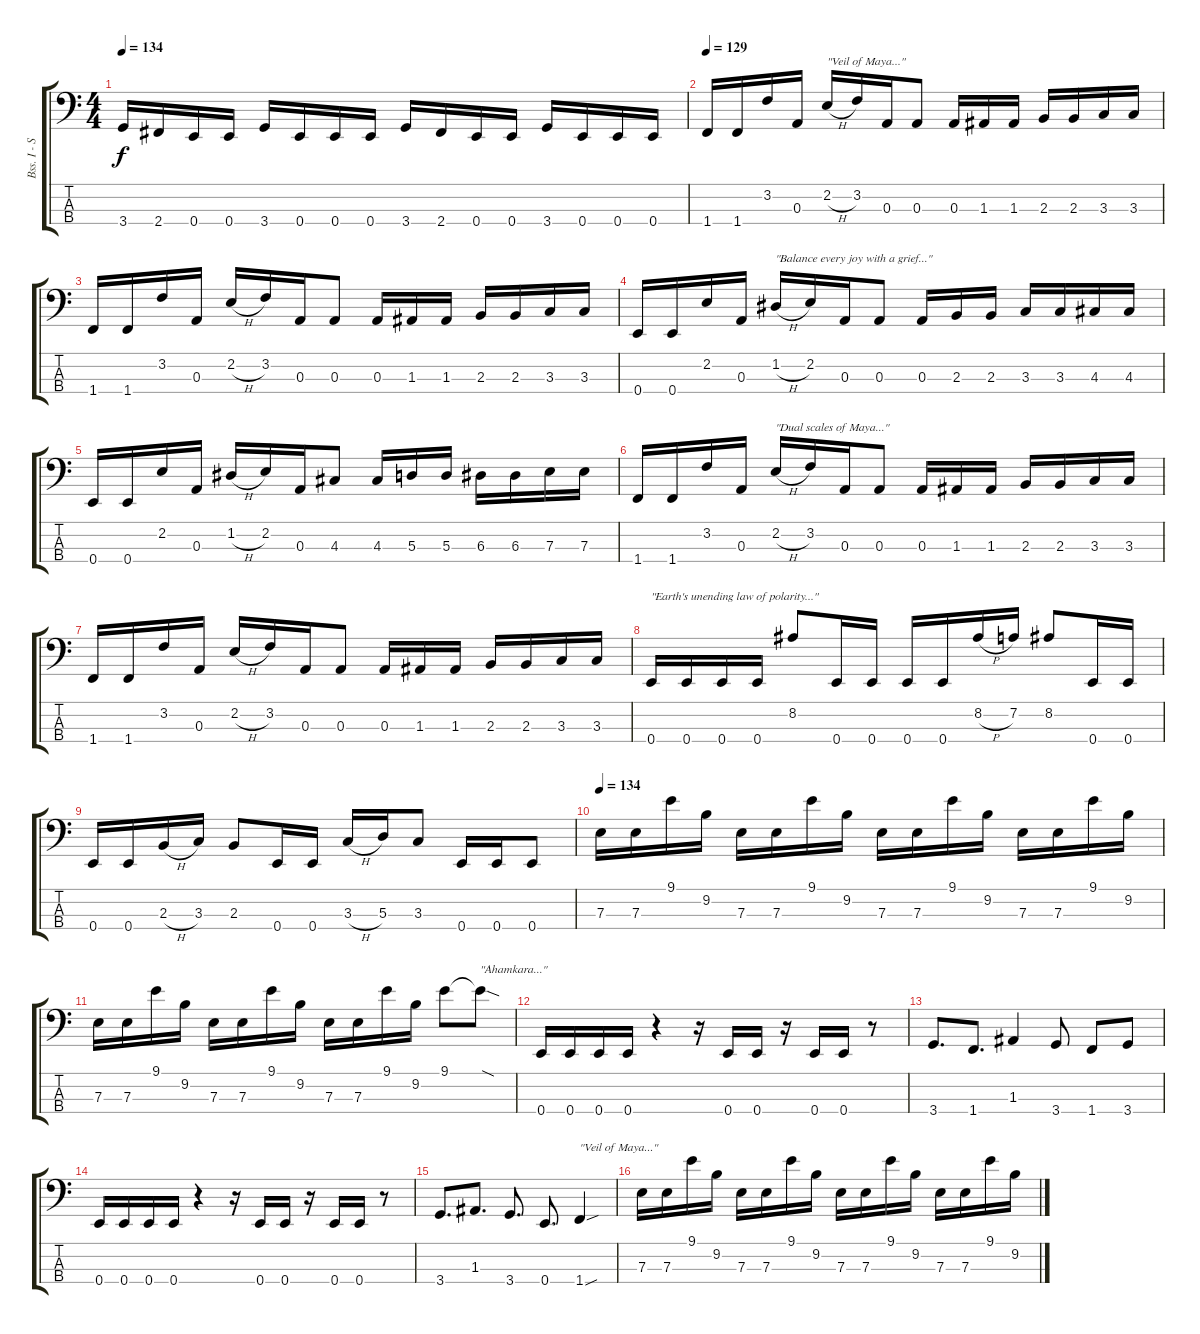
\track ("Bss. I - Shawn Malone (Fretless Bass)" "Bss. I - S") {instrument fretlessbass}
\staff {score tabs}
\tuning (G2 D2 A1 E1) {hide}
\ts (4 4)
\tempo 134
\clef f4
\ks c
3.4.16{dy f} 2.4.16 0.4.16 0.4.16 3.4.16 0.4.16 0.4.16 0.4.16 3.4.16 2.4.16 0.4.16 0.4.16 3.4.16 0.4.16 0.4.16 0.4.16 |
\tempo 129
1.4.16 1.4.16 3.2.16 0.3.16 2.2{h}.16{txt "\"Veil of Maya...\""} 3.2.16 0.3.16 0.3.8 0.3.16 1.3.16 1.3.16 2.3.16 2.3.16 3.3.16 3.3.16 |
1.4.16 1.4.16 3.2.16 0.3.16 2.2{h}.16 3.2.16 0.3.16 0.3.8 0.3.16 1.3.16 1.3.16 2.3.16 2.3.16 3.3.16 3.3.16 |
0.4.16 0.4.16 2.2.16 0.3.16 1.2{h}.16{txt "\"Balance every joy with a grief...\""} 2.2.16 0.3.16 0.3.8 0.3.16 2.3.16 2.3.16 3.3.16 3.3.16 4.3.16 4.3.16 |
0.4.16 0.4.16 2.2.16 0.3.16 1.2{h}.16 2.2.16 0.3.16 4.3.8 4.3.16 5.3.16 5.3.16 6.3.16 6.3.16 7.3.16 7.3.16 |
1.4.16 1.4.16 3.2.16 0.3.16 2.2{h}.16{txt "\"Dual scales of Maya...\""} 3.2.16 0.3.16 0.3.8 0.3.16 1.3.16 1.3.16 2.3.16 2.3.16 3.3.16 3.3.16 |
1.4.16 1.4.16 3.2.16 0.3.16 2.2{h}.16 3.2.16 0.3.16 0.3.8 0.3.16 1.3.16 1.3.16 2.3.16 2.3.16 3.3.16 3.3.16 |
0.4.16{txt "\"Earth's unending law of polarity...\""} 0.4.16 0.4.16 0.4.16 8.2.8 0.4.16 0.4.16 0.4.16 0.4.16 8.2{h}.16 7.2.16 8.2.8 0.4.16 0.4.16 |
0.4.16 0.4.16 2.3{h}.16 3.3.16 2.3.8 0.4.16 0.4.16 3.3{h}.16 5.3.16 3.3.8 0.4.16 0.4.16 0.4.8 |
\tempo 134
7.3.16 7.3.16 9.1.16 9.2.16 7.3.16 7.3.16 9.1.16 9.2.16 7.3.16 7.3.16 9.1.16 9.2.16 7.3.16 7.3.16 9.1.16 9.2.16 |
7.3.16 7.3.16 9.1.16 9.2.16 7.3.16 7.3.16 9.1.16 9.2.16 7.3.16 7.3.16 9.1.16 9.2.16 9.1.8 9.1{sod t}.8{txt "\"Ahamkara...\""} |
0.4.16 0.4.16 0.4.16 0.4.16 r.4 r.16 0.4.16 0.4.16 r.16 0.4.16 0.4.16 r.8 |
3.4.8{d} 1.4.8{d} 1.3.4 3.4.8 1.4.8 3.4.8 |
0.4.16 0.4.16 0.4.16 0.4.16 r.4 r.16 0.4.16 0.4.16 r.16 0.4.16 0.4.16 r.8 |
3.4.8{d} 1.3.8{d} 3.4.8{d} 0.4.8{d} 1.4{sou}.4{txt "\"Veil of Maya...\""} |
7.3.16 7.3.16 9.1.16 9.2.16 7.3.16 7.3.16 9.1.16 9.2.16 7.3.16 7.3.16 9.1.16 9.2.16 7.3.16 7.3.16 9.1.16 9.2.16
